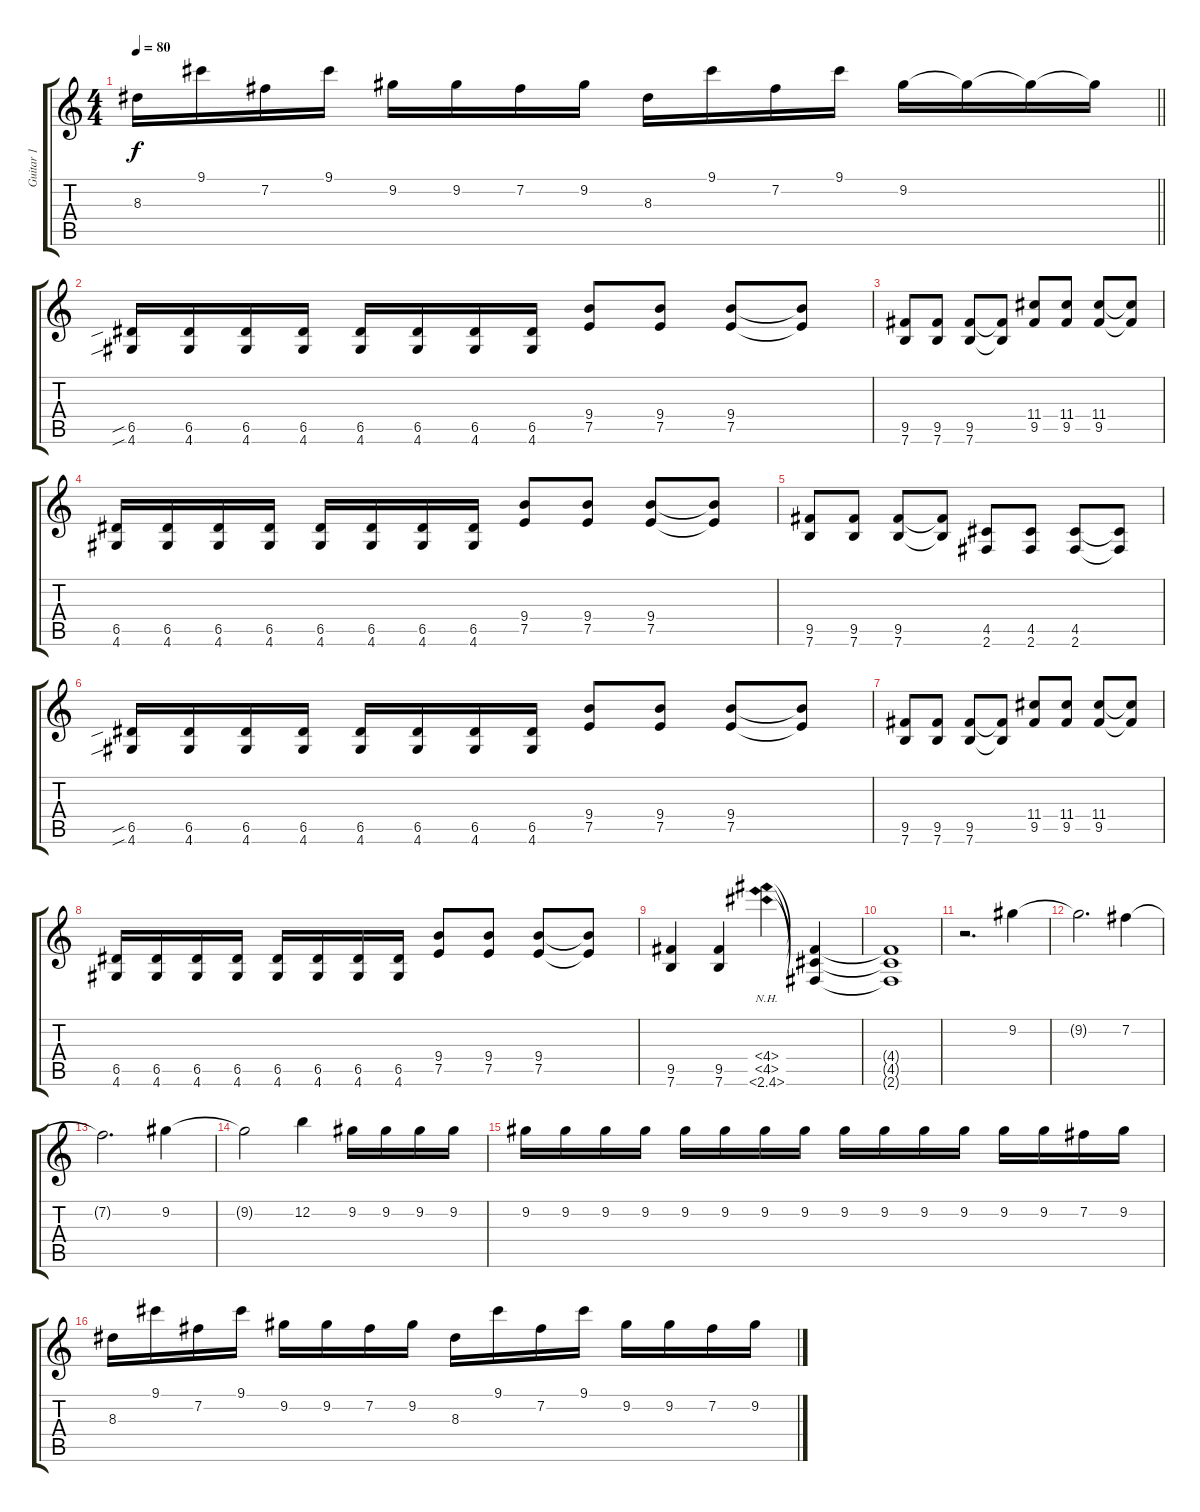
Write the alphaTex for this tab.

\track ("Guitar 1" "Guitar 1") {instrument overdrivenguitar}
\staff {score tabs}
\tuning (E4 B3 G3 D3 A2 E2) {hide}
\ts (4 4)
\tempo 80
\clef g2
\barLineRight lightlight
\ks c
8.3.16{dy f} 9.1.16 7.2.16 9.1.16 9.2.16 9.2.16 7.2.16 9.2.16 8.3.16 9.1.16 7.2.16 9.1.16 9.2.16 9.2{t}.16 9.2{t}.16 9.2{t}.16 |
(6.5{sib} 4.6{sib}).16 (6.5 4.6).16 (6.5 4.6).16 (6.5 4.6).16 (6.5 4.6).16 (6.5 4.6).16 (6.5 4.6).16 (6.5 4.6).16 (9.4 7.5).8 (9.4 7.5).8 (9.4 7.5).8 (9.4{t} 7.5{t}).8 |
(9.5 7.6).8 (9.5 7.6).8 (9.5 7.6).8 (9.5{t} 7.6{t}).8 (11.4 9.5).8 (11.4 9.5).8 (11.4 9.5).8 (11.4{t} 9.5{t}).8 |
(6.5 4.6).16 (6.5 4.6).16 (6.5 4.6).16 (6.5 4.6).16 (6.5 4.6).16 (6.5 4.6).16 (6.5 4.6).16 (6.5 4.6).16 (9.4 7.5).8 (9.4 7.5).8 (9.4 7.5).8 (9.4{t} 7.5{t}).8 |
(9.5 7.6).8 (9.5 7.6).8 (9.5 7.6).8 (9.5{t} 7.6{t}).8 (4.5 2.6).8 (4.5 2.6).8 (4.5 2.6).8 (4.5{t} 2.6{t}).8 |
(6.5{sib} 4.6{sib}).16 (6.5 4.6).16 (6.5 4.6).16 (6.5 4.6).16 (6.5 4.6).16 (6.5 4.6).16 (6.5 4.6).16 (6.5 4.6).16 (9.4 7.5).8 (9.4 7.5).8 (9.4 7.5).8 (9.4{t} 7.5{t}).8 |
(9.5 7.6).8 (9.5 7.6).8 (9.5 7.6).8 (9.5{t} 7.6{t}).8 (11.4 9.5).8 (11.4 9.5).8 (11.4 9.5).8 (11.4{t} 9.5{t}).8 |
(6.5 4.6).16 (6.5 4.6).16 (6.5 4.6).16 (6.5 4.6).16 (6.5 4.6).16 (6.5 4.6).16 (6.5 4.6).16 (6.5 4.6).16 (9.4 7.5).8 (9.4 7.5).8 (9.4 7.5).8 (9.4{t} 7.5{t}).8 |
(9.5 7.6).4 (9.5 7.6).4 (4.4{nh} 4.5{nh} 2.6{nh}).4 (4.4{t} 4.5{t} 2.6{t}).4 |
(4.4{t} 4.5{t} 2.6{t}).1 |
r.2{d} 9.2.4 |
9.2{t}.2{d} 7.2.4 |
7.2{t}.2{d} 9.2.4 |
9.2{t}.2 12.2.4 9.2.16 9.2.16 9.2.16 9.2.16 |
9.2.16 9.2.16 9.2.16 9.2.16 9.2.16 9.2.16 9.2.16 9.2.16 9.2.16 9.2.16 9.2.16 9.2.16 9.2.16 9.2.16 7.2.16 9.2.16 |
8.3.16 9.1.16 7.2.16 9.1.16 9.2.16 9.2.16 7.2.16 9.2.16 8.3.16 9.1.16 7.2.16 9.1.16 9.2.16 9.2.16 7.2.16 9.2.16
